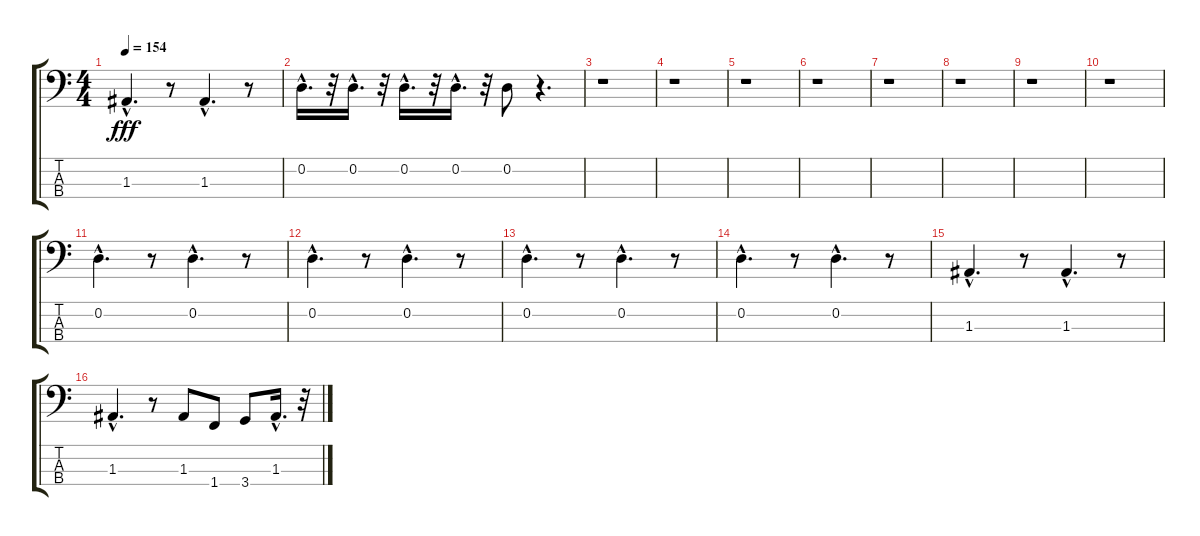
\track "" {instrument electricbasspick}
\staff {score tabs}
\tuning (G2 D2 A1 E1) {hide}
\ts (4 4)
\tempo 154
\clef f4
\ks c
1.3{hac}.4{d dy fff} r.8 1.3{hac}.4{d} r.8 |
0.2{hac}.16{d} r.32 0.2{hac}.16{d} r.32 0.2{hac}.16{d} r.32 0.2{hac}.16{d} r.32 0.2.8 r.4{d} |
r.1 |
r.1 |
r.1 |
r.1 |
r.1 |
r.1 |
r.1 |
r.1 |
0.2{hac}.4{d} r.8 0.2{hac}.4{d} r.8 |
0.2{hac}.4{d} r.8 0.2{hac}.4{d} r.8 |
0.2{hac}.4{d} r.8 0.2{hac}.4{d} r.8 |
0.2{hac}.4{d} r.8 0.2{hac}.4{d} r.8 |
1.3{hac}.4{d} r.8 1.3{hac}.4{d} r.8 |
1.3{hac}.4{d} r.8 1.3.8 1.4.8 3.4.8 1.3{hac}.16{d} r.32
